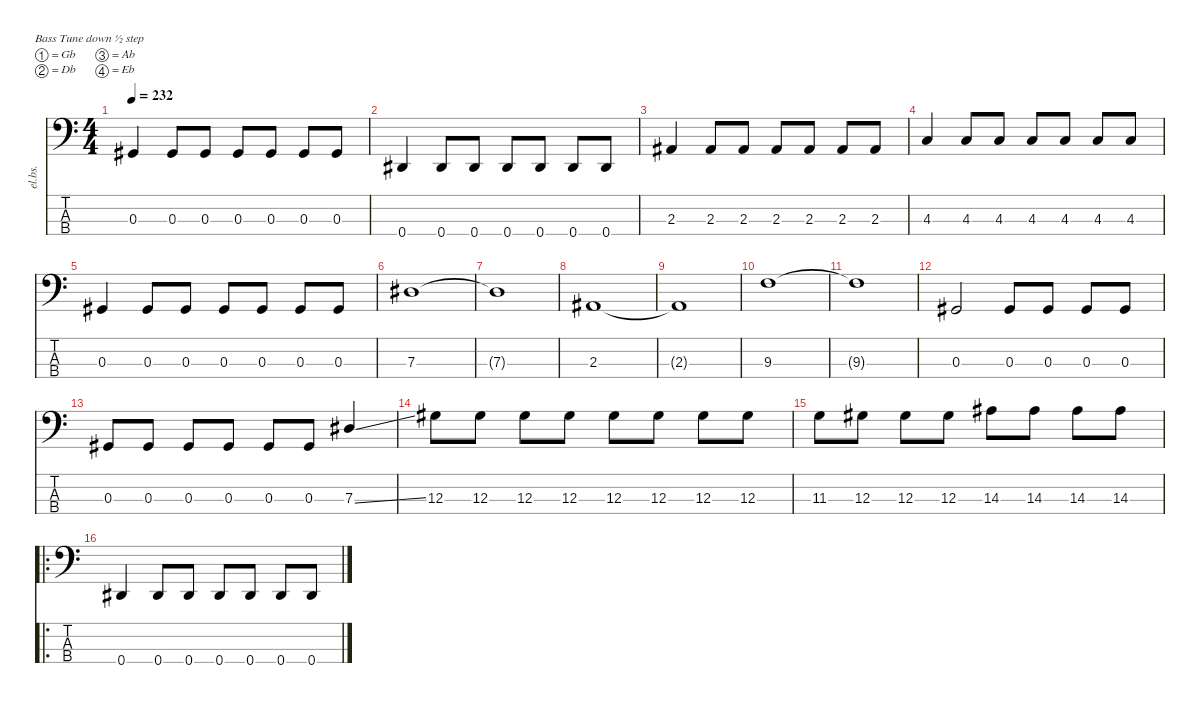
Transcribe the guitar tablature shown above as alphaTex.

\defaultSystemsLayout 4
\hideDynamics
\bracketExtendMode nobrackets
\otherSystemsTrackNameOrientation horizontal
\track ("Bass" "el.bs.") {instrument electricbasspick}
\staff {score tabs}
\tuning (Gb2 Db2 Ab1 Eb1)
\ts (4 4)
\tempo 232
\clef f4
\ks c
0.3{acc #}.4{dy f beam Up} 0.3{acc #}.8{beam Up} 0.3{acc #}.8{beam Up} 0.3{acc #}.8{beam Up} 0.3{acc #}.8{beam Up} 0.3{acc #}.8{beam Up} 0.3{acc #}.8{beam Up} |
0.4{acc #}.4{beam Up} 0.4{acc #}.8{beam Up} 0.4{acc #}.8{beam Up} 0.4{acc #}.8{beam Up} 0.4{acc #}.8{beam Up} 0.4{acc #}.8{beam Up} 0.4{acc #}.8{beam Up} |
2.3{acc #}.4{beam Up} 2.3{acc #}.8{beam Up} 2.3{acc #}.8{beam Up} 2.3{acc #}.8{beam Up} 2.3{acc #}.8{beam Up} 2.3{acc #}.8{beam Up} 2.3{acc #}.8{beam Up} |
4.3.4{beam Up} 4.3.8{beam Up} 4.3.8{beam Up} 4.3.8{beam Up} 4.3.8{beam Up} 4.3.8{beam Up} 4.3.8{beam Up} |
0.3{acc #}.4{beam Up} 0.3{acc #}.8{beam Up} 0.3{acc #}.8{beam Up} 0.3{acc #}.8{beam Up} 0.3{acc #}.8{beam Up} 0.3{acc #}.8{beam Up} 0.3{acc #}.8{beam Up} |
7.3{acc #}.1{beam Down} |
7.3{t acc #}.1{beam Down} |
2.3{acc #}.1{beam Up} |
2.3{t acc #}.1{beam Up} |
9.3.1{beam Down} |
9.3{t}.1{beam Down} |
0.3{acc #}.2{beam Up} 0.3{acc #}.8{beam Up} 0.3{acc #}.8{beam Up} 0.3{acc #}.8{beam Up} 0.3{acc #}.8{beam Up} |
0.3{acc #}.8{beam Up} 0.3{acc #}.8{beam Up} 0.3{acc #}.8{beam Up} 0.3{acc #}.8{beam Up} 0.3{acc #}.8{beam Up} 0.3{acc #}.8{beam Up} 7.3{ss acc #}.4{beam Up} |
12.3{acc #}.8{beam Down} 12.3{acc #}.8{beam Down} 12.3{acc #}.8{beam Down} 12.3{acc #}.8{beam Down} 12.3{acc #}.8{beam Down} 12.3{acc #}.8{beam Down} 12.3{acc #}.8{beam Down} 12.3{acc #}.8{beam Down} |
11.3.8{beam Down} 12.3{acc #}.8{beam Down} 12.3{acc #}.8{beam Down} 12.3{acc #}.8{beam Down} 14.3{acc #}.8{beam Down} 14.3{acc #}.8{beam Down} 14.3{acc #}.8{beam Down} 14.3{acc #}.8{beam Down} |
\ro
0.4{acc #}.4{beam Up} 0.4{acc #}.8{beam Up} 0.4{acc #}.8{beam Up} 0.4{acc #}.8{beam Up} 0.4{acc #}.8{beam Up} 0.4{acc #}.8{beam Up} 0.4{acc #}.8{beam Up}
